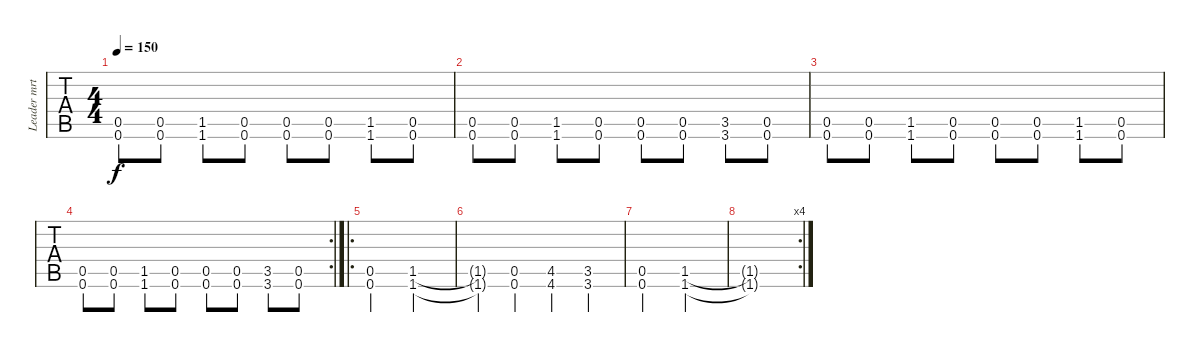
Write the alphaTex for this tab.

\track ("Leader mrtve djece - Miro" "Leader mrt") {instrument distortionguitar}
\staff {tabs}
\tuning (D4 A3 F3 C3 G2 C2) {hide}
\ts (4 4)
\tempo 150
\clef g2
\ks c
(0.5 0.6).8{dy f} (0.5 0.6).8 (1.5 1.6).8 (0.5 0.6).8 (0.5 0.6).8 (0.5 0.6).8 (1.5 1.6).8 (0.5 0.6).8 |
(0.5 0.6).8 (0.5 0.6).8 (1.5 1.6).8 (0.5 0.6).8 (0.5 0.6).8 (0.5 0.6).8 (3.5 3.6).8 (0.5 0.6).8 |
(0.5 0.6).8 (0.5 0.6).8 (1.5 1.6).8 (0.5 0.6).8 (0.5 0.6).8 (0.5 0.6).8 (1.5 1.6).8 (0.5 0.6).8 |
\rc 2
(0.5 0.6).8 (0.5 0.6).8 (1.5 1.6).8 (0.5 0.6).8 (0.5 0.6).8 (0.5 0.6).8 (3.5 3.6).8 (0.5 0.6).8 |
\ro
(0.5 0.6).2 (1.5 1.6).2 |
(1.5{t} 1.6{t}).4 (0.5 0.6).4 (4.5 4.6).4 (3.5 3.6).4 |
(0.5 0.6).2 (1.5 1.6).2 |
\rc 4
(1.5{t} 1.6{t}).1
